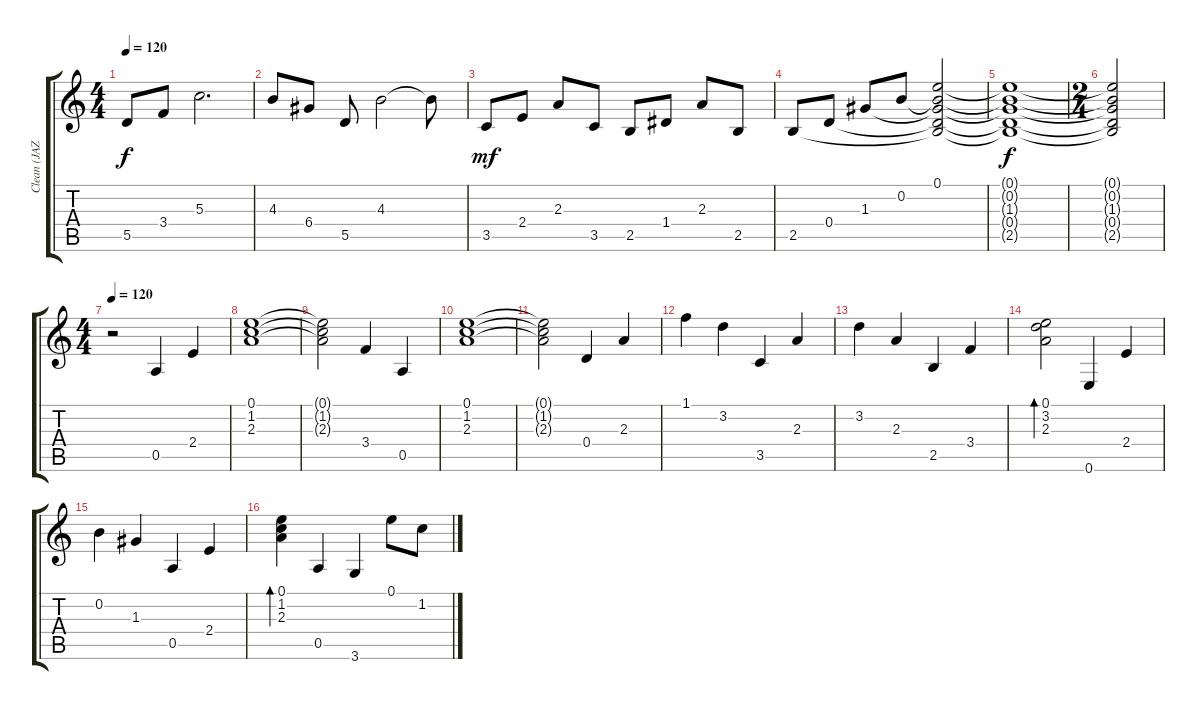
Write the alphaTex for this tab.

\track ("Clean (JAZZ)" "Clean (JAZ") {instrument electricguitarjazz}
\staff {score tabs}
\tuning (E4 B3 G3 D3 A2 E2) {hide}
\ts (4 4)
\tempo 120
\clef g2
\ks c
5.5.8{dy f} 3.4.8 5.3.2{d} |
4.3.8 6.4.8 5.5.8 4.3.2 4.3{t}.8 |
3.5.8{dy mf} 2.4.8 2.3.8 3.5.8 2.5.8 1.4.8 2.3.8 2.5.8 |
2.5.8 0.4.8 1.3.8 0.2.8 (0.1 0.2{t} 1.3{t} 0.4{t} 2.5{t}).2 |
(0.1{t} 0.2{t} 1.3{t} 0.4{t} 2.5{t}).1{dy f} |
\ts (2 4)
(0.1{t} 0.2{t} 1.3{t} 0.4{t} 2.5{t}).2 |
\ts (4 4)
\tempo 120
r.2 0.5.4 2.4.4 |
(0.1 1.2 2.3).1 |
(0.1{t} 1.2{t} 2.3{t}).2 3.4.4 0.5.4 |
(0.1 1.2 2.3).1 |
(0.1{t} 1.2{t} 2.3{t}).2 0.4.4 2.3.4 |
1.1.4 3.2.4 3.5.4 2.3.4 |
3.2.4 2.3.4 2.5.4 3.4.4 |
(0.1 3.2 2.3).2{bd 240} 0.6.4 2.4.4 |
0.2.4 1.3.4 0.5.4 2.4.4 |
(0.1 1.2 2.3).4{bd 240} 0.5.4 3.6.4 0.1.8 1.2.8
